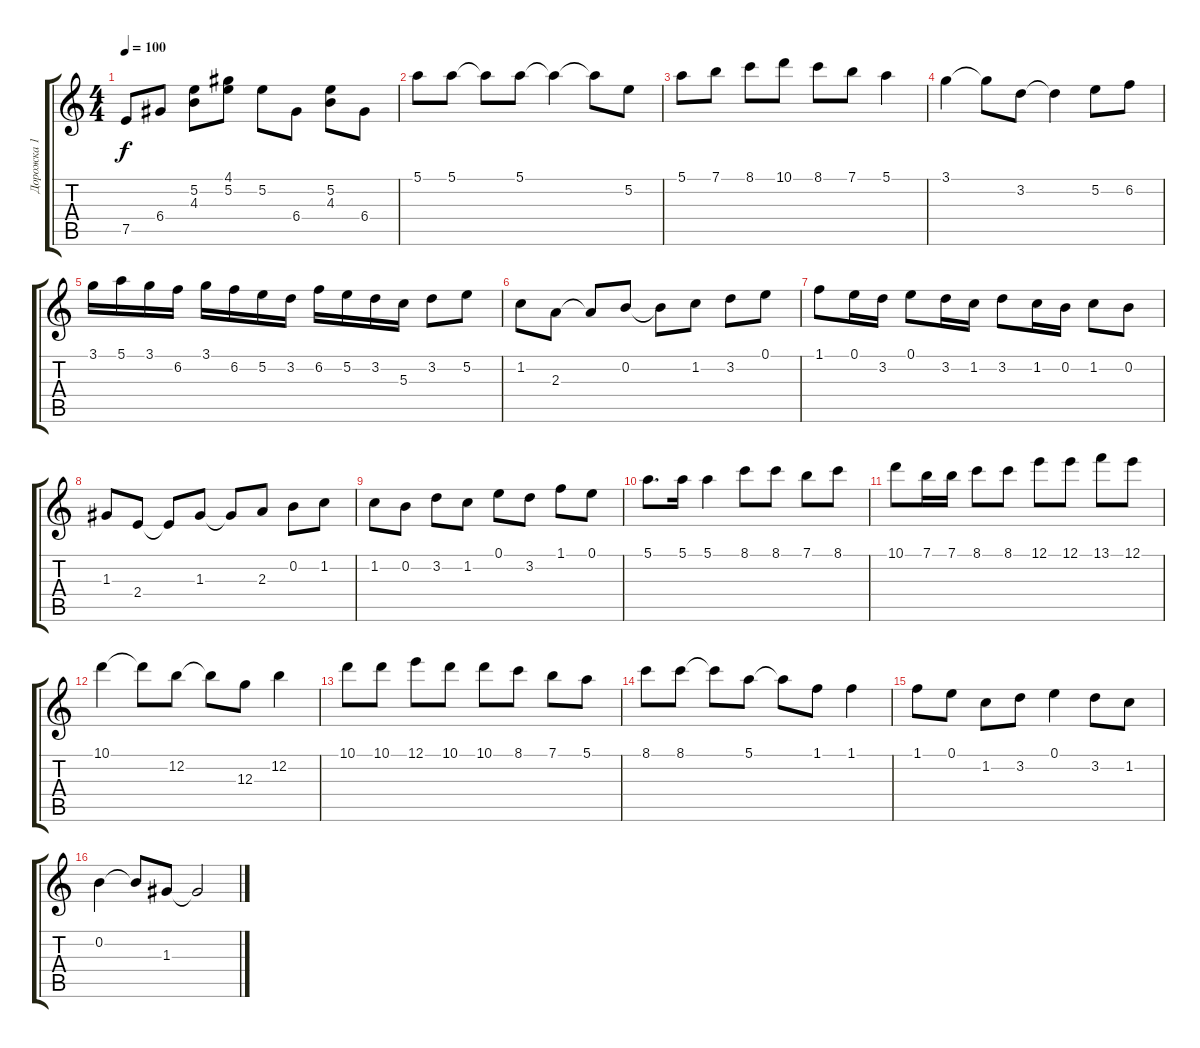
\track ("Дорожка 1" "Дорожка 1") {instrument acousticguitarnylon}
\staff {score tabs}
\tuning (E4 B3 G3 D3 A2 E2) {hide}
\ts (4 4)
\tempo 100
\clef g2
\ks c
7.5.8{dy f} 6.4.8 (5.2 4.3).8 (4.1 5.2).8 5.2.8 6.4.8 (5.2 4.3).8 6.4.8 |
5.1.8 5.1.8 5.1{t}.8 5.1.8 5.1{t}.4 5.1{t}.8 5.2.8 |
5.1.8 7.1.8 8.1.8 10.1.8 8.1.8 7.1.8 5.1.4 |
3.1.4 3.1{t}.8 3.2.8 3.2{t}.4 5.2.8 6.2.8 |
3.1.16 5.1.16 3.1.16 6.2.16 3.1.16 6.2.16 5.2.16 3.2.16 6.2.16 5.2.16 3.2.16 5.3.16 3.2.8 5.2.8 |
1.2.8 2.3.8 2.3{t}.8 0.2.8 0.2{t}.8 1.2.8 3.2.8 0.1.8 |
1.1.8 0.1.16 3.2.16 0.1.8 3.2.16 1.2.16 3.2.8 1.2.16 0.2.16 1.2.8 0.2.8 |
1.3.8 2.4.8 2.4{t}.8 1.3.8 1.3{t}.8 2.3.8 0.2.8 1.2.8 |
1.2.8 0.2.8 3.2.8 1.2.8 0.1.8 3.2.8 1.1.8 0.1.8 |
5.1.8{d} 5.1.16 5.1.4 8.1.8 8.1.8 7.1.8 8.1.8 |
10.1.8 7.1.16 7.1.16 8.1.8 8.1.8 12.1.8 12.1.8 13.1.8 12.1.8 |
10.1.4 10.1{t}.8 12.2.8 12.2{t}.8 12.3.8 12.2.4 |
10.1.8 10.1.8 12.1.8 10.1.8 10.1.8 8.1.8 7.1.8 5.1.8 |
8.1.8 8.1.8 8.1{t}.8 5.1.8 5.1{t}.8 1.1.8 1.1.4 |
1.1.8 0.1.8 1.2.8 3.2.8 0.1.4 3.2.8 1.2.8 |
0.2.4 0.2{t}.8 1.3.8 1.3{t}.2
